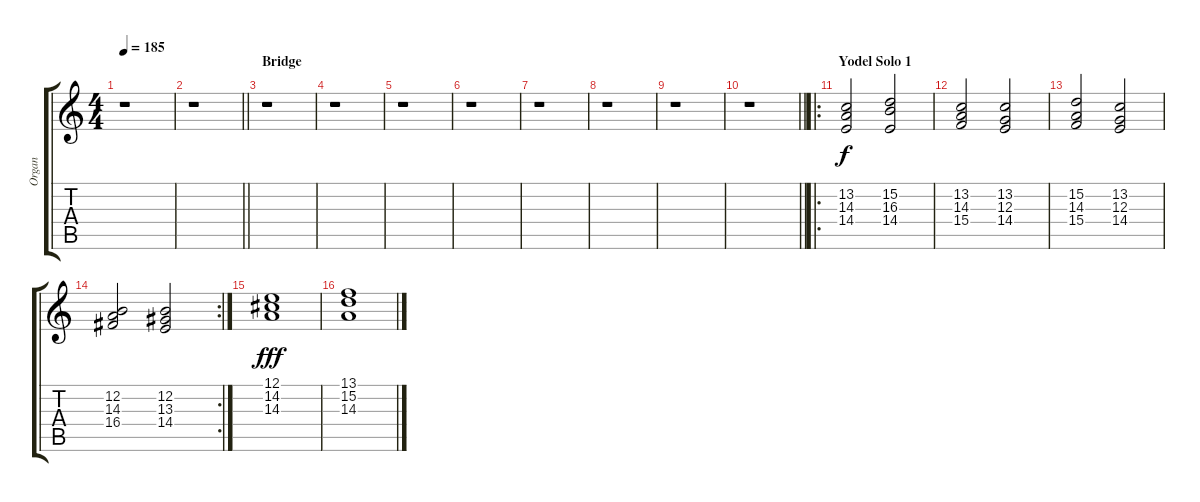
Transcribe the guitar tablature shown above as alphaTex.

\track ("Organ" "Organ") {instrument drawbarorgan}
\staff {score tabs}
\tuning (E4 B3 G3 D3 A2 E2) {hide}
\ts (4 4)
\tempo 185
\clef g2
\ks c
r.1{dy f} |
\barLineRight lightlight
r.1 |
\section ("" "Bridge")
r.1 |
r.1 |
r.1 |
r.1 |
r.1 |
r.1 |
r.1 |
\barLineRight lightlight
r.1 |
\ro
\section ("" "Yodel Solo 1")
(13.2 14.3 14.4).2 (15.2 16.3 14.4).2 |
(13.2 14.3 15.4).2 (13.2 12.3 14.4).2 |
(15.2 14.3 15.4).2 (13.2 12.3 14.4).2 |
\rc 2
(12.2 14.3 16.4).2 (12.2 13.3 14.4).2 |
(12.1 14.2 14.3).1{dy fff} |
(13.1 15.2 14.3).1
